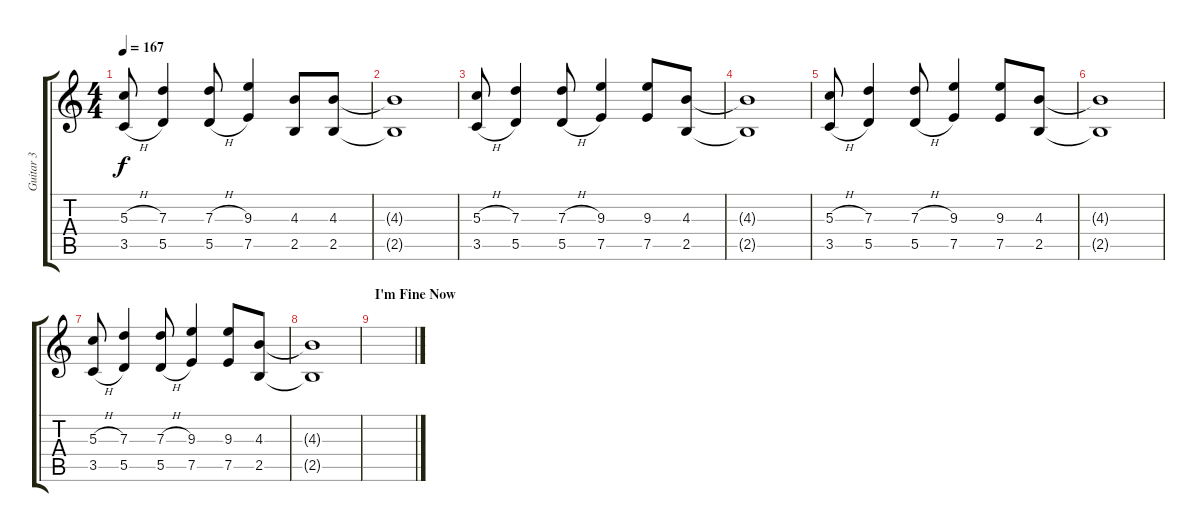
\track ("Guitar 3" "Guitar 3") {instrument distortionguitar}
\staff {score tabs}
\tuning (E4 B3 G3 D3 A2 E2) {hide}
\ts (4 4)
\tempo 167
\clef g2
\ks c
(5.3{h} 3.5{h}).8{dy f} (7.3 5.5).4 (7.3{h} 5.5{h}).8 (9.3 7.5).4 (4.3 2.5).8 (4.3 2.5).8 |
(4.3{t} 2.5{t}).1 |
(5.3{h} 3.5{h}).8 (7.3 5.5).4 (7.3{h} 5.5{h}).8 (9.3 7.5).4 (9.3 7.5).8 (4.3 2.5).8 |
(4.3{t} 2.5{t}).1 |
(5.3{h} 3.5{h}).8 (7.3 5.5).4 (7.3{h} 5.5{h}).8 (9.3 7.5).4 (9.3 7.5).8 (4.3 2.5).8 |
(4.3{t} 2.5{t}).1 |
(5.3{h} 3.5{h}).8 (7.3 5.5).4 (7.3{h} 5.5{h}).8 (9.3 7.5).4 (9.3 7.5).8 (4.3 2.5).8 |
(4.3{t} 2.5{t}).1 |
\section ("" "I'm Fine Now")
